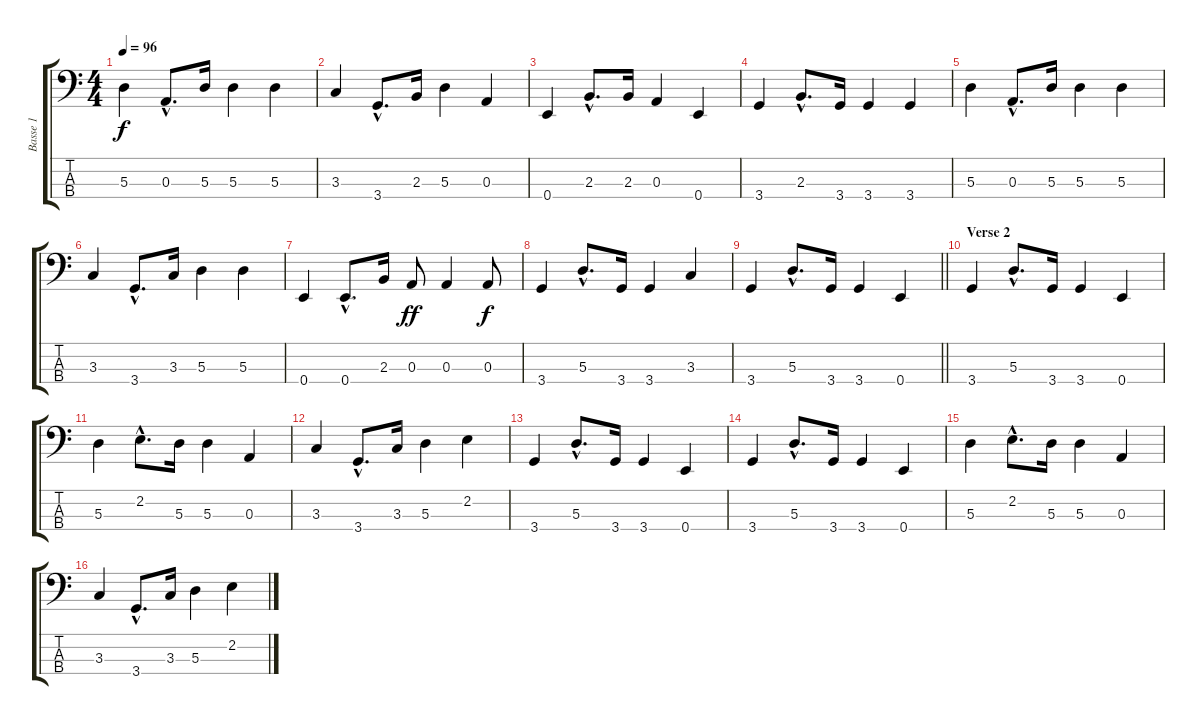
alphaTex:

\track ("Basse 1" "Basse 1") {instrument electricbassfinger}
\staff {score tabs}
\tuning (G2 D2 A1 E1) {hide}
\ts (4 4)
\tempo 96
\clef f4
\ks c
5.3.4{dy f} 0.3{hac}.8{d} 5.3.16 5.3.4 5.3.4 |
3.3.4 3.4{hac}.8{d} 2.3.16 5.3.4 0.3.4 |
0.4.4 2.3{hac}.8{d} 2.3.16 0.3.4 0.4.4 |
3.4.4 2.3{hac}.8{d} 3.4.16 3.4.4 3.4.4 |
5.3.4 0.3{hac}.8{d} 5.3.16 5.3.4 5.3.4 |
3.3.4 3.4{hac}.8{d} 3.3.16 5.3.4 5.3.4 |
0.4.4 0.4{hac}.8{d} 2.3.16 0.3.8{dy ff} 0.3.4 0.3.8{dy f} |
3.4.4 5.3{hac}.8{d} 3.4.16 3.4.4 3.3.4 |
\barLineRight lightlight
3.4.4 5.3{hac}.8{d} 3.4.16 3.4.4 0.4.4 |
\section ("" "Verse 2")
3.4.4 5.3{hac}.8{d} 3.4.16 3.4.4 0.4.4 |
5.3.4 2.2{hac}.8{d} 5.3.16 5.3.4 0.3.4 |
3.3.4 3.4{hac}.8{d} 3.3.16 5.3.4 2.2.4 |
3.4.4 5.3{hac}.8{d} 3.4.16 3.4.4 0.4.4 |
3.4.4 5.3{hac}.8{d} 3.4.16 3.4.4 0.4.4 |
5.3.4 2.2{hac}.8{d} 5.3.16 5.3.4 0.3.4 |
3.3.4 3.4{hac}.8{d} 3.3.16 5.3.4 2.2.4
